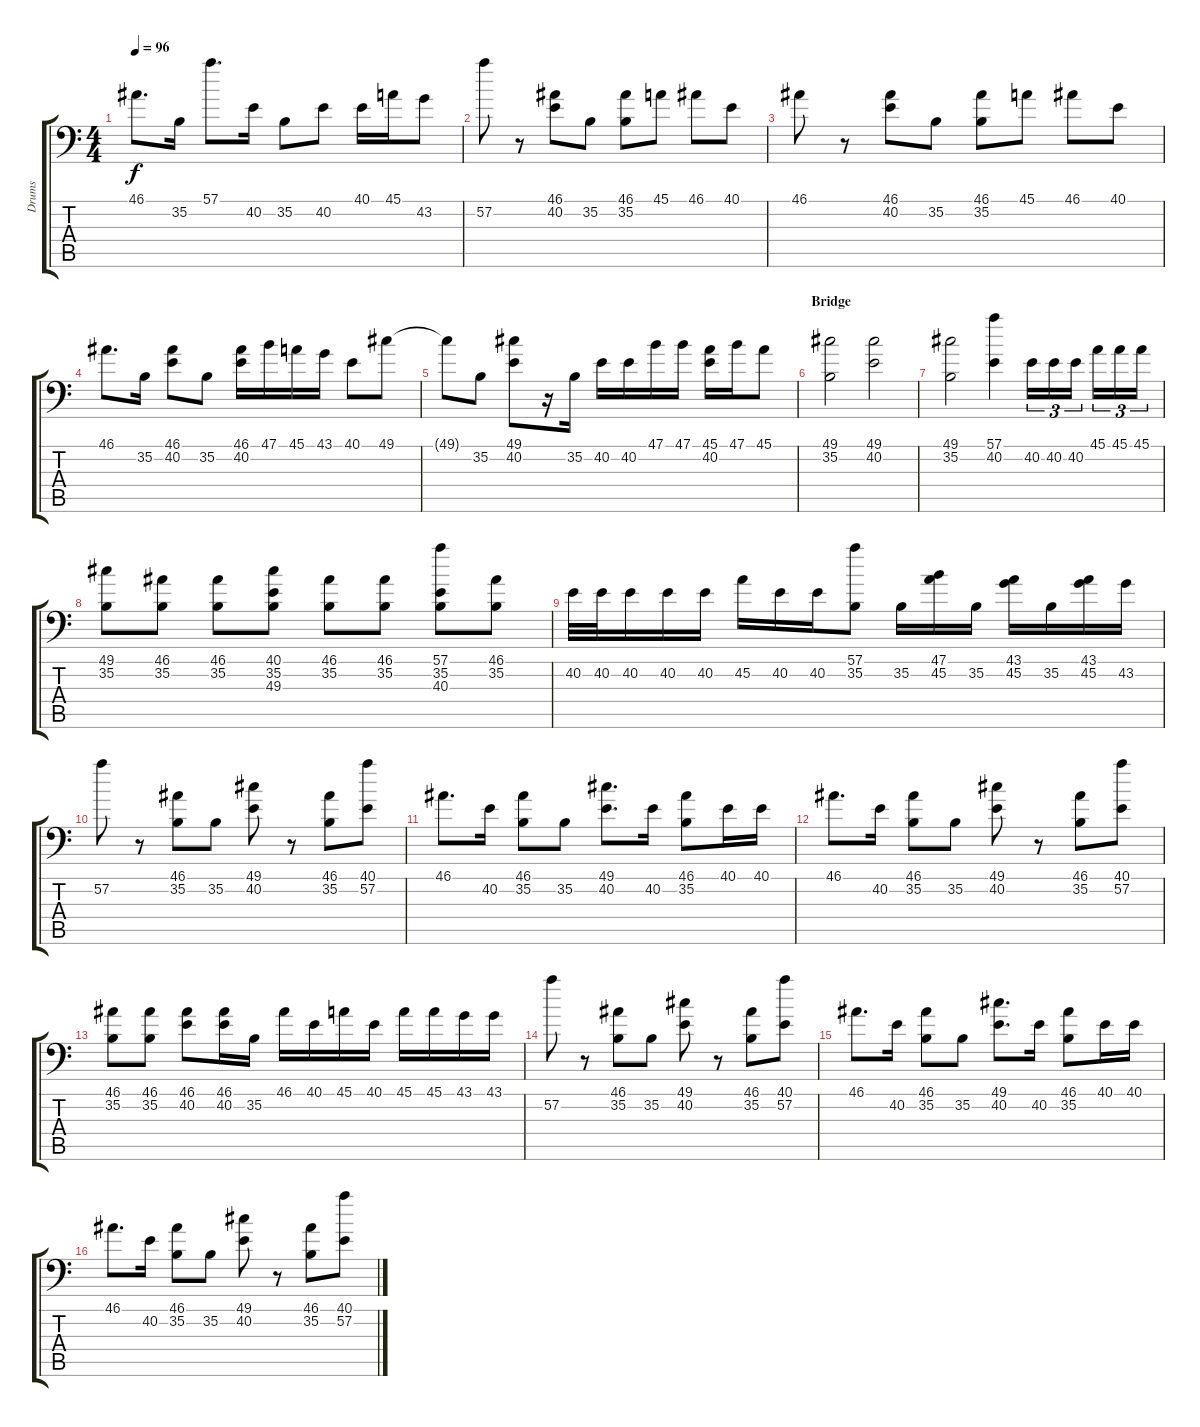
\track ("Drums" "Drums") {instrument acousticgrandpiano}
\staff {score tabs}
\tuning (C-1 C-1 C-1 C-1 C-1 C-1) {hide}
\ts (4 4)
\tempo 96
\clef f4
\ks c
46.1.8{d dy f} 35.2.16 57.1.8{d} 40.2.16 35.2.8 40.2.8 40.1.16 45.1.16 43.2.8 |
57.2.8 r.8 (46.1 40.2).8 35.2.8 (46.1 35.2).8 45.1.8 46.1.8 40.1.8 |
46.1.8 r.8 (46.1 40.2).8 35.2.8 (46.1 35.2).8 45.1.8 46.1.8 40.1.8 |
46.1.8{d} 35.2.16 (46.1 40.2).8 35.2.8 (46.1 40.2).16 47.1.16 45.1.16 43.1.16 40.1.8 49.1.8 |
49.1{t}.8 35.2.8 (49.1 40.2).8 r.16 35.2.16 40.2.16 40.2.16 47.1.16 47.1.16 (45.1 40.2).16 47.1.16 45.1.8 |
\section ("" "Bridge")
(49.1 35.2).2 (49.1 40.2).2 |
(49.1 35.2).2 (57.1 40.2).4 40.2.16{tu (3 2)} 40.2.16{tu (3 2)} 40.2.16{tu (3 2)} 45.1.16{tu (3 2)} 45.1.16{tu (3 2)} 45.1.16{tu (3 2)} |
(49.1 35.2).8 (46.1 35.2).8 (46.1 35.2).8 (40.1 35.2 49.3).8 (46.1 35.2).8 (46.1 35.2).8 (57.1 35.2 40.3).8 (46.1 35.2).8 |
40.2.32 40.2.32 40.2.16 40.2.16 40.2.16 45.2.16 40.2.16 40.2.16 (57.1 35.2).8 35.2.16 (47.1 45.2).16 35.2.16 (43.1 45.2).16 35.2.16 (43.1 45.2).16 43.2.16 |
57.2.8 r.8 (46.1 35.2).8 35.2.8 (49.1 40.2).8 r.8 (46.1 35.2).8 (40.1 57.2).8 |
46.1.8{d} 40.2.16 (46.1 35.2).8 35.2.8 (49.1 40.2).8{d} 40.2.16 (46.1 35.2).8 40.1.16 40.1.16 |
46.1.8{d} 40.2.16 (46.1 35.2).8 35.2.8 (49.1 40.2).8 r.8 (46.1 35.2).8 (40.1 57.2).8 |
(46.1 35.2).8 (46.1 35.2).8 (46.1 40.2).8 (46.1 40.2).16 35.2.16 46.1.16 40.1.16 45.1.16 40.1.16 45.1.16 45.1.16 43.1.16 43.1.16 |
57.2.8 r.8 (46.1 35.2).8 35.2.8 (49.1 40.2).8 r.8 (46.1 35.2).8 (40.1 57.2).8 |
46.1.8{d} 40.2.16 (46.1 35.2).8 35.2.8 (49.1 40.2).8{d} 40.2.16 (46.1 35.2).8 40.1.16 40.1.16 |
46.1.8{d} 40.2.16 (46.1 35.2).8 35.2.8 (49.1 40.2).8 r.8 (46.1 35.2).8 (40.1 57.2).8
